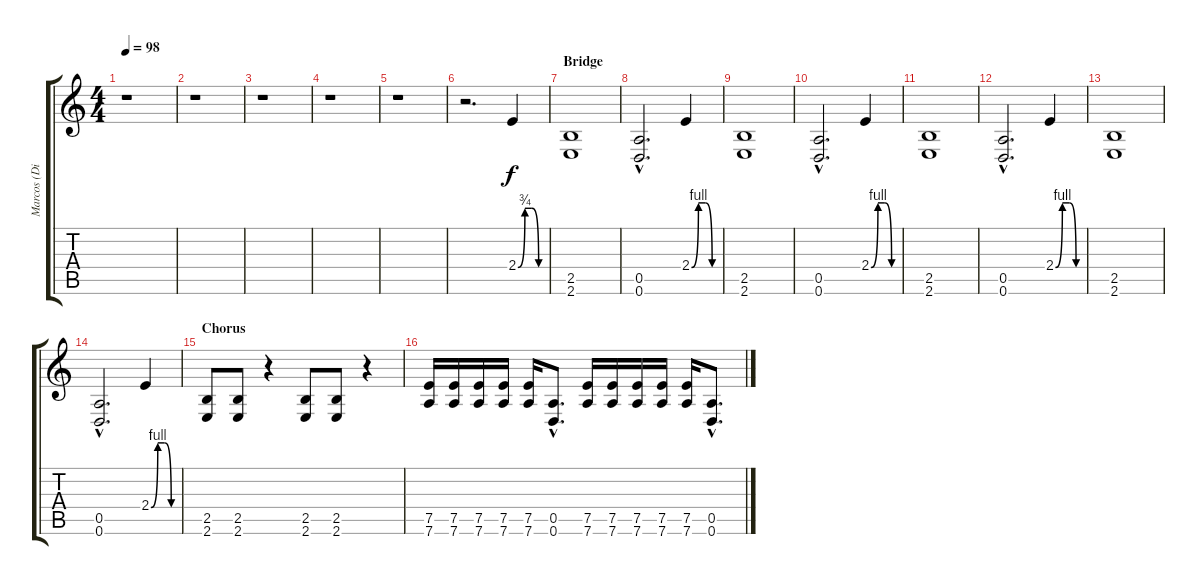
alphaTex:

\track ("Marcos (Dist.)" "Marcos (Di") {instrument distortionguitar}
\staff {score tabs}
\tuning (E4 B3 G3 D3 A2 D2) {hide}
\ts (4 4)
\tempo 98
\clef g2
\ks c
r.1{dy f} |
r.1 |
r.1 |
r.1 |
r.1 |
r.2{d volume 13} 2.4{be (custom 0 0 15 3 30 3 45 0 60 0)}.4 |
\section ("" "Bridge")
(2.5 2.6).1 |
(0.5{hac} 0.6{hac}).2{d} 2.4{be (custom 0 0 15 4 30 4 45 0 60 0)}.4 |
(2.5 2.6).1 |
(0.5{hac} 0.6{hac}).2{d} 2.4{be (custom 0 0 15 4 30 4 45 0 60 0)}.4 |
(2.5 2.6).1 |
(0.5{hac} 0.6{hac}).2{d} 2.4{be (custom 0 0 15 4 30 4 45 0 60 0)}.4 |
(2.5 2.6).1 |
(0.5{hac} 0.6{hac}).2{d} 2.4{be (custom 0 0 15 4 30 4 45 0 60 0)}.4 |
\section ("" "Chorus")
(2.5 2.6).8 (2.5 2.6).8 r.4 (2.5 2.6).8 (2.5 2.6).8 r.4 |
(7.5 7.6).16 (7.5 7.6).16 (7.5 7.6).16 (7.5 7.6).16 (7.5 7.6).16 (0.5{hac} 0.6{hac}).8{d} (7.5 7.6).16 (7.5 7.6).16 (7.5 7.6).16 (7.5 7.6).16 (7.5 7.6).16 (0.5{hac} 0.6{hac}).8{d}
